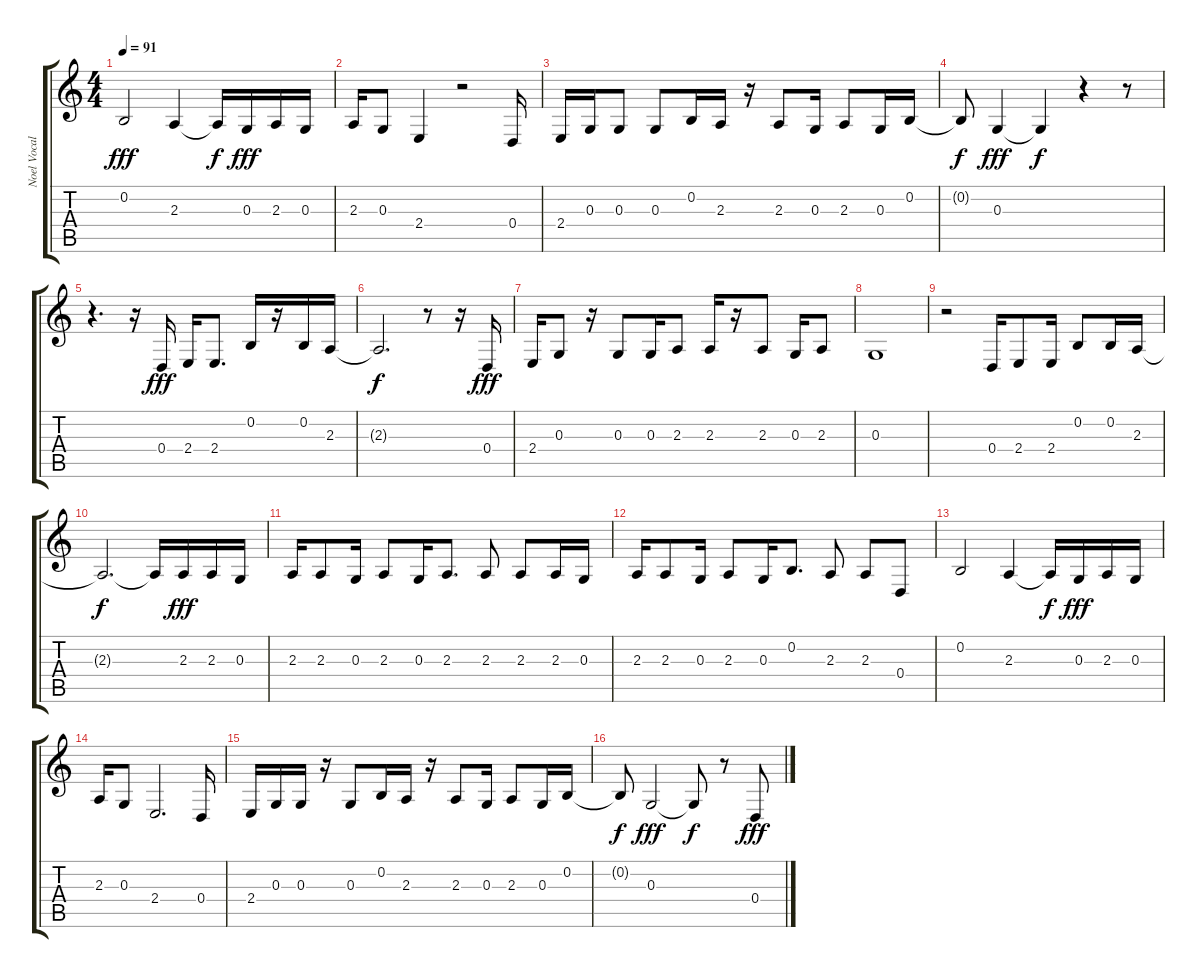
\track ("Noel Vocal" "Noel Vocal") {instrument clarinet}
\staff {score tabs}
\tuning (E4 B3 G3 D3 A2 E2) {hide}
\ts (4 4)
\tempo 91
\clef g2
\ks c
0.2.2{dy fff} 2.3.4 2.3{t}.16{dy f} 0.3.16{dy fff} 2.3.16 0.3.16 |
2.3.16 0.3.8 2.4.4 r.2 0.4.16 |
2.4.16 0.3.16 0.3.8 0.3.8 0.2.16 2.3.16 r.16 2.3.8 0.3.16 2.3.8 0.3.16 0.2.16 |
0.2{t}.8{dy f} 0.3.4{dy fff} 0.3{t}.4{dy f} r.4 r.8 |
r.4{d} r.16 0.4.16{dy fff} 2.4.16 2.4.8{d} 0.2.16 r.16 0.2.16 2.3.16 |
2.3{t}.2{d dy f} r.8 r.16 0.4.16{dy fff} |
2.4.16 0.3.8 r.16 0.3.8 0.3.16 2.3.8 2.3.16 r.16 2.3.8 0.3.16 2.3.8 |
0.3.1 |
r.2 0.4.16 2.4.8 2.4.16 0.2.8 0.2.16 2.3.16 |
2.3{t}.2{d dy f} 2.3{t}.16 2.3.16{dy fff} 2.3.16 0.3.16 |
2.3.16 2.3.8 0.3.16 2.3.8 0.3.16 2.3.8{d} 2.3.8 2.3.8 2.3.16 0.3.16 |
2.3.16 2.3.8 0.3.16 2.3.8 0.3.16 0.2.8{d} 2.3.8 2.3.8 0.4.8 |
0.2.2 2.3.4 2.3{t}.16{dy f} 0.3.16{dy fff} 2.3.16 0.3.16 |
2.3.16 0.3.8 2.4.2{d} 0.4.16 |
2.4.16 0.3.16 0.3.16 r.16 0.3.8 0.2.16 2.3.16 r.16 2.3.8 0.3.16 2.3.8 0.3.16 0.2.16 |
0.2{t}.8{dy f} 0.3.2{dy fff} 0.3{t}.8{dy f} r.8 0.4.8{dy fff}
